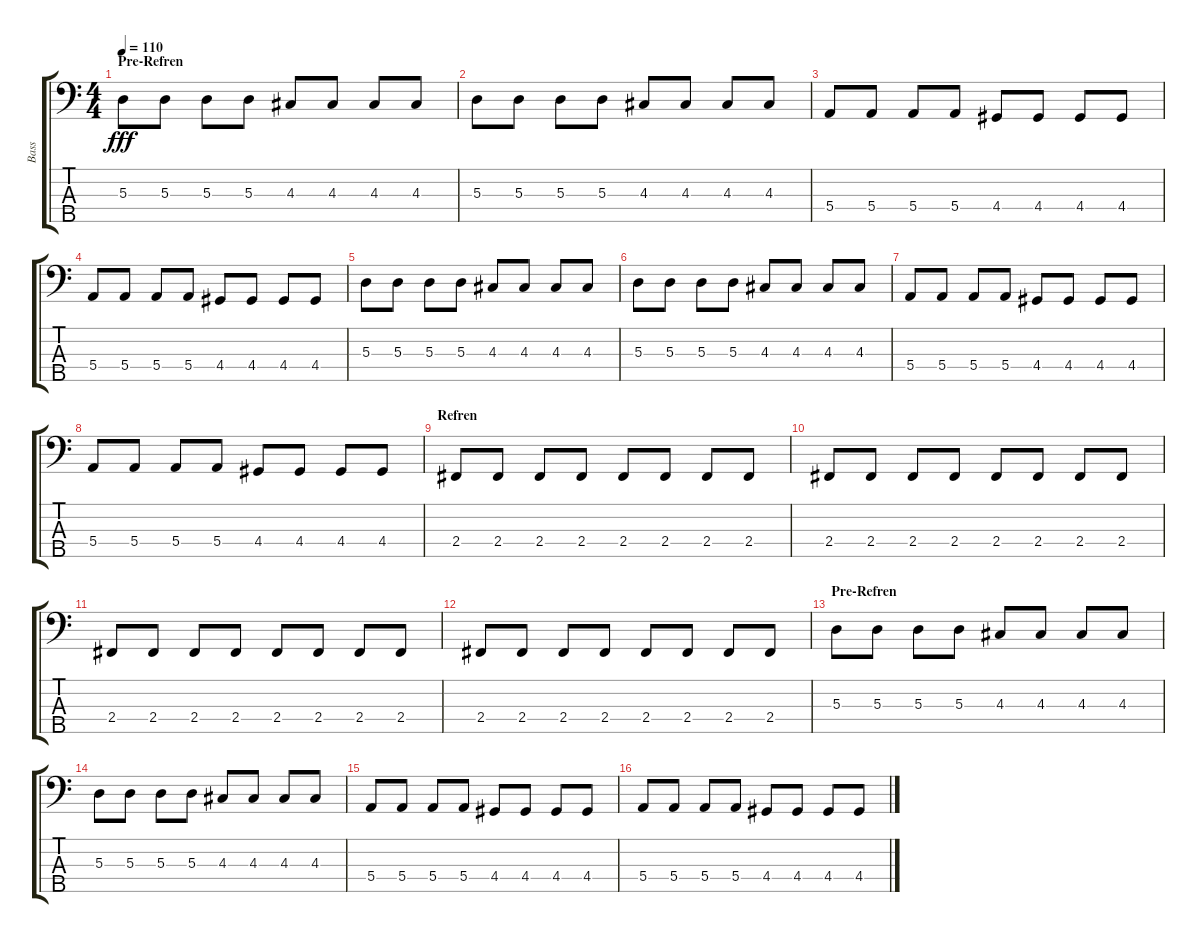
\track ("Bass" "Bass") {instrument electricbassfinger}
\staff {score tabs}
\tuning (G2 D2 A1 E1 B0) {hide}
\ts (4 4)
\section ("" "Pre-Refren")
\tempo 110
\clef f4
\ks c
5.3.8{dy fff} 5.3.8 5.3.8 5.3.8 4.3.8 4.3.8 4.3.8 4.3.8 |
5.3.8 5.3.8 5.3.8 5.3.8 4.3.8 4.3.8 4.3.8 4.3.8 |
5.4.8 5.4.8 5.4.8 5.4.8 4.4.8 4.4.8 4.4.8 4.4.8 |
5.4.8 5.4.8 5.4.8 5.4.8 4.4.8 4.4.8 4.4.8 4.4.8 |
5.3.8 5.3.8 5.3.8 5.3.8 4.3.8 4.3.8 4.3.8 4.3.8 |
5.3.8 5.3.8 5.3.8 5.3.8 4.3.8 4.3.8 4.3.8 4.3.8 |
5.4.8 5.4.8 5.4.8 5.4.8 4.4.8 4.4.8 4.4.8 4.4.8 |
5.4.8 5.4.8 5.4.8 5.4.8 4.4.8 4.4.8 4.4.8 4.4.8 |
\section ("" "Refren")
2.4.8 2.4.8 2.4.8 2.4.8 2.4.8 2.4.8 2.4.8 2.4.8 |
2.4.8 2.4.8 2.4.8 2.4.8 2.4.8 2.4.8 2.4.8 2.4.8 |
2.4.8 2.4.8 2.4.8 2.4.8 2.4.8 2.4.8 2.4.8 2.4.8 |
2.4.8 2.4.8 2.4.8 2.4.8 2.4.8 2.4.8 2.4.8 2.4.8 |
\section ("" "Pre-Refren")
5.3.8 5.3.8 5.3.8 5.3.8 4.3.8 4.3.8 4.3.8 4.3.8 |
5.3.8 5.3.8 5.3.8 5.3.8 4.3.8 4.3.8 4.3.8 4.3.8 |
5.4.8 5.4.8 5.4.8 5.4.8 4.4.8 4.4.8 4.4.8 4.4.8 |
5.4.8 5.4.8 5.4.8 5.4.8 4.4.8 4.4.8 4.4.8 4.4.8
